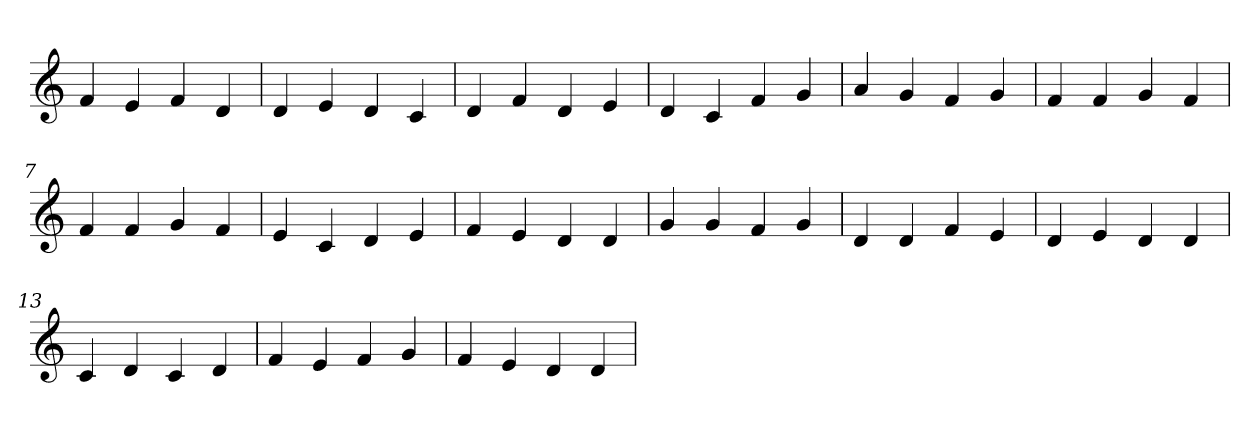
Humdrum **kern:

**kern
*part1
*staff1
*clefG2
=1
4f
4e
4f
4d
=2
4d
4e
4d
4c
=3
4d
4f
4d
4e
=4
4d
4c
4f
4g
=5
4a
4g
4f
4g
=6
4f
4f
4g
4f
=7
4f
4f
4g
4f
=8
4e
4c
4d
4e
=9
4f
4e
4d
4d
=10
4g
4g
4f
4g
=11
4d
4d
4f
4e
=12
4d
4e
4d
4d
=13
4c
4d
4c
4d
=14
4f
4e
4f
4g
=15
4f
4e
4d
4d
=
*-
